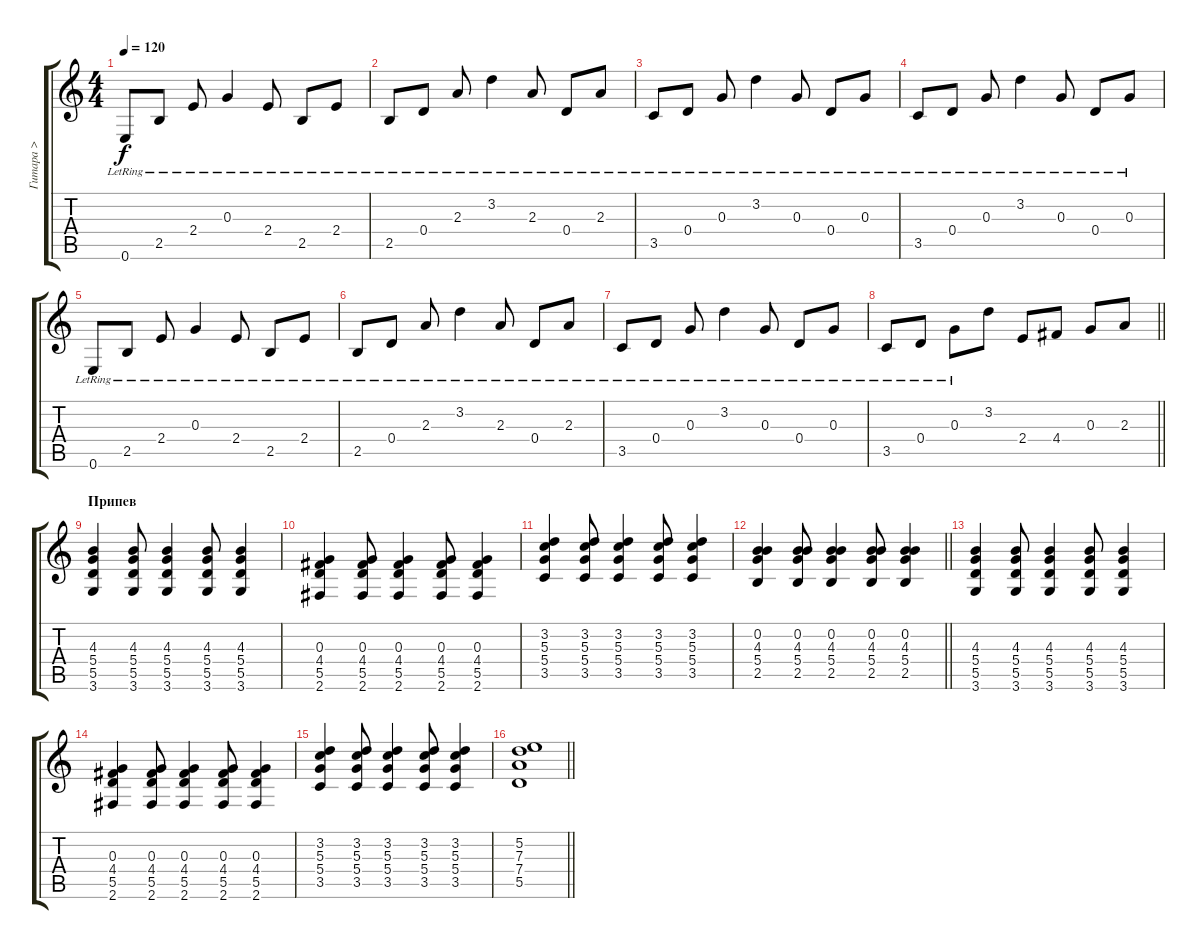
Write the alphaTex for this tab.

\track ("Гитара >" "Гитара >") {instrument acousticguitarnylon}
\staff {score tabs}
\tuning (E4 B3 G3 D3 A2 E2) {hide}
\ts (4 4)
\tempo 120
\clef g2
\ks c
0.6{lr}.8{dy f} 2.5{lr}.8 2.4{lr}.8 0.3{lr}.4 2.4{lr}.8 2.5{lr}.8 2.4{lr}.8 |
2.5{lr}.8 0.4{lr}.8 2.3{lr}.8 3.2{lr}.4 2.3{lr}.8 0.4{lr}.8 2.3{lr}.8 |
3.5{lr}.8 0.4{lr}.8 0.3{lr}.8 3.2{lr}.4 0.3{lr}.8 0.4{lr}.8 0.3{lr}.8 |
3.5{lr}.8 0.4{lr}.8 0.3{lr}.8 3.2{lr}.4 0.3{lr}.8 0.4{lr}.8 0.3{lr}.8 |
0.6{lr}.8 2.5{lr}.8 2.4{lr}.8 0.3{lr}.4 2.4{lr}.8 2.5{lr}.8 2.4{lr}.8 |
2.5{lr}.8 0.4{lr}.8 2.3{lr}.8 3.2{lr}.4 2.3{lr}.8 0.4{lr}.8 2.3{lr}.8 |
3.5{lr}.8 0.4{lr}.8 0.3{lr}.8 3.2{lr}.4 0.3{lr}.8 0.4{lr}.8 0.3{lr}.8 |
\barLineRight lightlight
3.5{lr}.8 0.4{lr}.8 0.3{lr}.8 3.2.8 2.4.8 4.4.8 0.3.8 2.3.8 |
\section ("" "Припев")
(4.3 5.4 5.5 3.6).4{volume 9 instrument overdrivenguitar} (4.3 5.4 5.5 3.6).8 (4.3 5.4 5.5 3.6).4 (4.3 5.4 5.5 3.6).8 (4.3 5.4 5.5 3.6).4 |
(0.3 4.4 5.5 2.6).4 (0.3 4.4 5.5 2.6).8 (0.3 4.4 5.5 2.6).4 (0.3 4.4 5.5 2.6).8 (0.3 4.4 5.5 2.6).4 |
(3.2 5.3 5.4 3.5).4 (3.2 5.3 5.4 3.5).8 (3.2 5.3 5.4 3.5).4 (3.2 5.3 5.4 3.5).8 (3.2 5.3 5.4 3.5).4 |
\barLineRight lightlight
(0.2 4.3 5.4 2.5).4 (0.2 4.3 5.4 2.5).8 (0.2 4.3 5.4 2.5).4 (0.2 4.3 5.4 2.5).8 (0.2 4.3 5.4 2.5).4 |
(4.3 5.4 5.5 3.6).4 (4.3 5.4 5.5 3.6).8 (4.3 5.4 5.5 3.6).4 (4.3 5.4 5.5 3.6).8 (4.3 5.4 5.5 3.6).4 |
(0.3 4.4 5.5 2.6).4 (0.3 4.4 5.5 2.6).8 (0.3 4.4 5.5 2.6).4 (0.3 4.4 5.5 2.6).8 (0.3 4.4 5.5 2.6).4 |
(3.2 5.3 5.4 3.5).4 (3.2 5.3 5.4 3.5).8 (3.2 5.3 5.4 3.5).4 (3.2 5.3 5.4 3.5).8 (3.2 5.3 5.4 3.5).4 |
\barLineRight lightlight
(5.2 7.3 7.4 5.5).1
